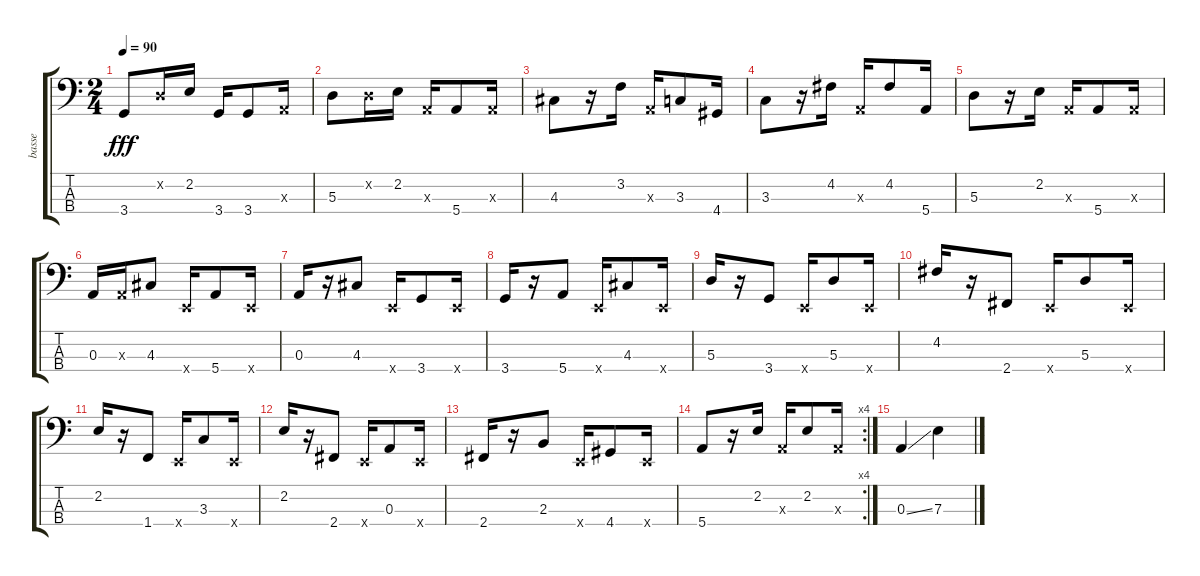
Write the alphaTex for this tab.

\track ("basse" "basse") {instrument electricbassfinger}
\staff {score tabs}
\tuning (G2 D2 A1 E1) {hide}
\ts (2 4)
\tempo 90
\clef f4
\ks c
3.4.8{dy fff} 0.2{x}.16 2.2.16 3.4.16 3.4.8 0.3{x}.16 |
5.3.8 0.2{x}.16 2.2.16 0.3{x}.16 5.4.8 0.3{x}.16 |
4.3.8 r.16 3.2.16 0.3{x}.16 3.3.8 4.4.16 |
3.3.8 r.16 4.2.16 0.3{x}.16 4.2.8 5.4.16 |
5.3.8 r.16 2.2.16 0.3{x}.16 5.4.8 0.3{x}.16 |
0.3.16 0.3{x}.16 4.3.8 0.4{x}.16 5.4.8 0.4{x}.16 |
0.3.16 r.16 4.3.8 0.4{x}.16 3.4.8 0.4{x}.16 |
3.4.16 r.16 5.4.8 0.4{x}.16 4.3.8 0.4{x}.16 |
5.3.16 r.16 3.4.8 0.4{x}.16 5.3.8 0.4{x}.16 |
4.2.16 r.16 2.4.8 0.4{x}.16 5.3.8 0.4{x}.16 |
2.2.16 r.16 1.4.8 0.4{x}.16 3.3.8 0.4{x}.16 |
2.2.16 r.16 2.4.8 0.4{x}.16 0.3.8 0.4{x}.16 |
2.4.16 r.16 2.3.8 0.4{x}.16 4.4.8 0.4{x}.16 |
\rc 4
5.4.8 r.16 2.2.16 0.3{x}.16 2.2.8 0.3{x}.16 |
0.3{ss}.4 7.3.4
